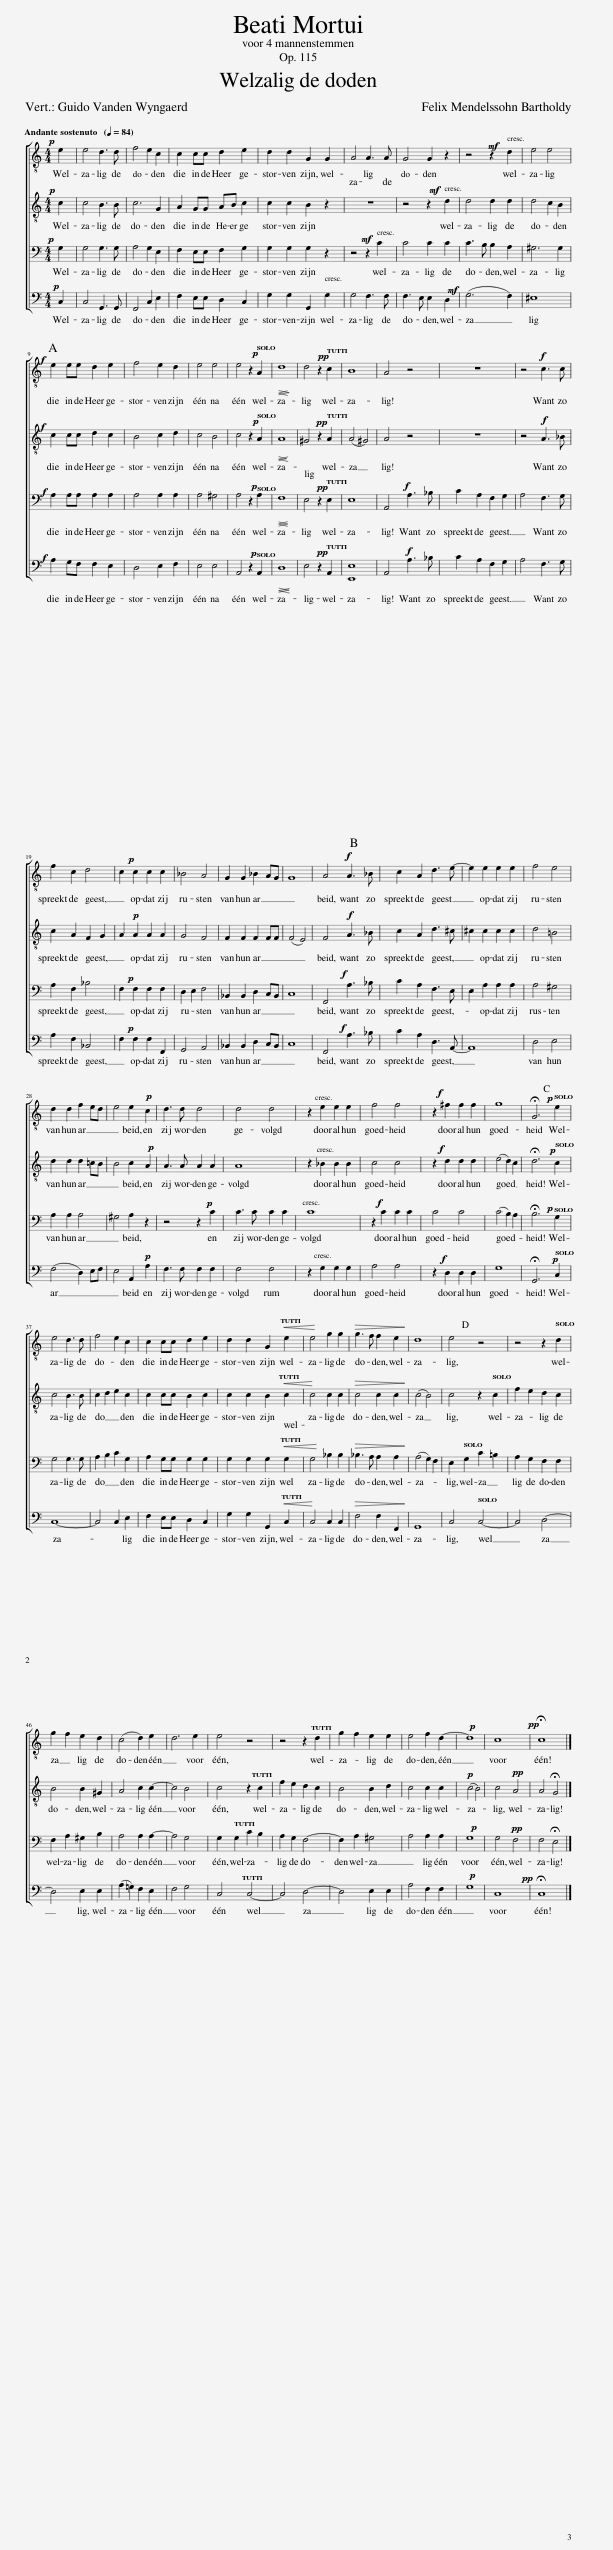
X:1
%%score [ 1 2 3 4 ]
L:1/8
Q:1/4=84
M:4/4
I:linebreak $
K:C
V:1 treble-8
V:2 treble-8
V:3 bass
V:4 bass
V:1
!p! e2 | e4 d3 d | f4 e2 c2 | c2 cc d2 e2 | d2 d2 G2 G2 | %5
 A4 A3 A | G4 G2 z2 | z4!mf! z2 d2 | e4 e4 |$!f! e2 ee d2 e2 | %10
 f4 e2 d2 | e4 e4 | e4 z2!p! A2 |!<(!!>(! d8!<)!!>)! | d4!pp! z2 c2 | %15
 B8 | A4 z4 | z8 | z4!f! c3 c |$ f2 c2 d4 | %20
 c2!p! c2 c2 c2 | _B4 A4 | G2 G2 _B2 AG | G8 | A4!f! A3 _B | %25
 c2 A2 d3 e- | e2 e2 e2 e2 | f4 e4 |$ d2 d2 f2 ed | e4 e2!p! c2 | %30
 d3 d d4 | d4 d4 | z2 e2 e2 e2 | f4 f4 | z2!f! ^f2 f2 f2 | %35
 g8 | !fermata!G6!p! e2 |$ e4 d3 d | f4 e2 c2 | c2 cc d2 e2 | %40
 d2 d2 G2!<(! e2!<)! | e4 g2 g2 |!>(! g3 f f2 e2!>)! | d8 | e4 z4 | %45
 z4 z2 d2 |$ g2 f2 e2 d2 | (c4 d2) e2 | d6 e2 | e4 z4 | %50
 z4 z2 d2 | g2 f2 e2 e2 | e4 f2 d2- |!p! d8 | c8 | %55
!pp! !fermata!c8 |] %56
V:2
!p! c2 | c4 B3 B | c6 G2 | A2 GG AB c2 | c2 c2 B2 z2 | %5
 z8 | z4!mf! z2 d2 | d4 d2 d2 | d4 c2 B2 |$!f! c2 cc d2 c2 | %10
 B4 c2 d2 | c4 B4 | c4 z2!p! A2 |!<(!!>(! A8!<)!!>)! | ^G4!pp! z2 A2 | %15
 (A4 ^G4) | A4 z4 | z8 | z4!f! A3 _B |$ c2 A2 F2 G2 | %20
 A2!p! A2 A2 A2 | G4 F4 | F2 F2 F2 FF | (F4 E4) | F4!f! A3 _B | %25
 c2 A2 d3 ^c | ^c2 c2 c2 c2 | d4 =B4 |$ d2 d2 d2 =cB | B4 c2!p! A2 | %30
 A3 A A2 A2 | A8 | z2 _B2 B2 B2 | c4 c4 | z2!f! d2 d2 d2 | %35
 (e4 d2) c2 | !fermata!d6!p! c2 |$ c4 B3 B | c2 d2 e2 c2 | c2 cc B2 c2 | %40
 c2 c2 B2!<(! c2!<)! | c4 c2 c2 |!>(! c4 c2 c2!>)! | (c4 B4) | c4 z2 c2 | %45
 f2 e2 d2 c2 |$ B4 B2 ^G2 | A4 c2 c2- | c4 B4 | c4 z2 c2 | %50
 f2 e2 d2 c2 | B4 B2 d2 | c4 c2 c2 |!p! (c4 B4) | c4!pp! A4 | %55
 A4 !fermata!G4 |] %56
V:3
!p! G,2 | G,4 G,3 G, | A,4 G,2 E,2 | F,2 E,E, F,2 G,2 | G,2 G,2 G,2 z2 | %5
 z4!mf! z2 C2 | C4 C2 C2 | C3 B, B,2 A,2 | ^G,6 G,2 |$!f! A,2 A,A, A,2 A,2 | %10
 A,4 A,2 A,2 | A,4 ^G,4 | A,4 z2!p! A,2 |!<(!!>(! F,8!<)!!>)! | E,4!pp! z2 E,2 | %15
 E,8 | A,,4!f! A,3 _B, | C2 A,2 F,2 G,2 | A,4 F,3 G, |$ A,2 F,2 _B,4 | %20
 F,2!p! F,2 F,2 F,2 | D,2 E,2 F,4 | _B,,2 B,,2 D,2 C,B,, | C,8 | F,,4!f! A,3 _B, | %25
 C2 A,2 F,3 E, | E,2 A,2 A,2 A,2 | A,4 ^G,4 |$ A,2 A,2 A,4 | ^G,4 A,2 z2 | %30
 z4 z2!p! C2 | C3 C C2 C2 | C8 | z2!f! C2 C2 C2 | C4 C4 | %35
 (C4 B,2) A,2 | !fermata!B,6!p! G,2 |$ G,4 G,3 G, | A,2 B,2 C2 G,2 | A,2 G,G, G,2 G,2 | %40
 G,2 G,2 G,2!<(! G,2!<)! | G,4 _B,2 B,2 |!>(! _B,3 A, A,2 A,2!>)! | (A,4 G,2) F,2 | E,2 G,2 C2 =B,2 | %45
 A,2 G,2 F,2 F,2 |$ F,2 A,2 ^G,2 B,2 | A,4 A,2 A,2- | A,4 G,4 | G,2 G,2 C2 B,2 | %50
 A,2 G,2 F,4- | F,2 A,2 ^G,4 | A,4 A,2 A,2 |!p! G,8 | G,4!pp! F,4 | %55
 F,4 !fermata!E,4 |] %56
V:4
!p! C,2 | C,4 G,,3 G,, | F,,4 C,2 E,2 | F,2 E,E, D,2 C,2 | G,2 G,2 G,,2 G,2 | %5
 G,4 F,3 F, | F,3 E, E,2 D,2 |!mf! (G,6 F,2) | ^E,8 |$!f! A,2 G,F, F,2 E,2 | %10
 D,4 E,2 F,2 | E,4 E,4 | A,,4 z2!p! A,,2 |!<(!!>(! D,8!<)!!>)! | E,4!pp! z2 A,,2 | %15
 [E,,E,]8 | A,,4!f! A,3 _B, | C2 A,2 F,2 G,2 | A,4 F,3 G, |$ A,2 F,2 _B,,4 | %20
 F,2!p! F,2 F,2 F,,2 | G,,4 A,,4 | _B,,2 B,,2 D,2 C,B,, | C,8 | F,,4!f! A,3 _B, | %25
 C2 A,2 D,3 A,,- | A,,8 | D,4 E,4 |$ (F,4 D,2) E,F, | E,4 A,,2!p! A,2 | %30
 F,3 F, F,2 F,2 | F,4 F,4 | z2 G,2 G,2 G,2 | A,4 A,4 | z2!f! D,2 D,2 D,2 | %35
 G,8 | !fermata!G,,6!p! C,2 |$ C,8- | C,4 C,2 E,2 | F,2 E,E, D,2 C,2 | %40
 G,2 G,2 G,,2!<(! C,2!<)! | C,4 C,2 C,2 |!>(! F,4 F,2 F,,2!>)! | G,,8 | C,4 C,4- | %45
 C,4 D,4- |$ D,4 E,2 E,2 | (A,2 =G,2) F,2 E,2 | F,4 G,4 | C,4 C,4- | %50
 C,4 D,4- | D,4 E,2 E,2 | A,4 F,2 F,2 |!p! G,8 | C,8 | %55
!pp! !fermata!C,8 |] %56
